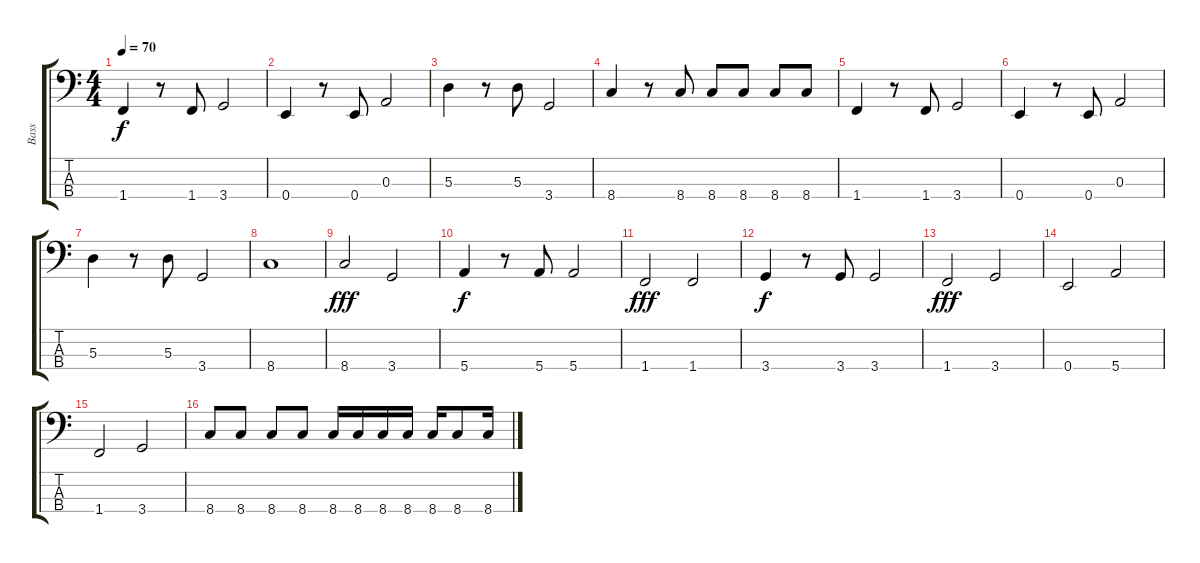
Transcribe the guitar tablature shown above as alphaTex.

\track ("Bass" "Bass") {instrument electricbassfinger}
\staff {score tabs}
\tuning (G2 D2 A1 E1) {hide}
\ts (4 4)
\tempo 70
\clef f4
\ks c
1.4.4{dy f} r.8 1.4.8 3.4.2 |
0.4.4 r.8 0.4.8 0.3.2 |
5.3.4 r.8 5.3.8 3.4.2 |
8.4.4 r.8 8.4.8 8.4.8 8.4.8 8.4.8 8.4.8 |
1.4.4 r.8 1.4.8 3.4.2 |
0.4.4 r.8 0.4.8 0.3.2 |
5.3.4 r.8 5.3.8 3.4.2 |
8.4.1 |
8.4.2{dy fff} 3.4.2 |
5.4.4{dy f} r.8 5.4.8 5.4.2 |
1.4.2{dy fff} 1.4.2 |
3.4.4{dy f} r.8 3.4.8 3.4.2 |
1.4.2{dy fff} 3.4.2 |
0.4.2 5.4.2 |
1.4.2 3.4.2 |
8.4.8 8.4.8 8.4.8 8.4.8 8.4.16 8.4.16 8.4.16 8.4.16 8.4.16 8.4.8 8.4.16
